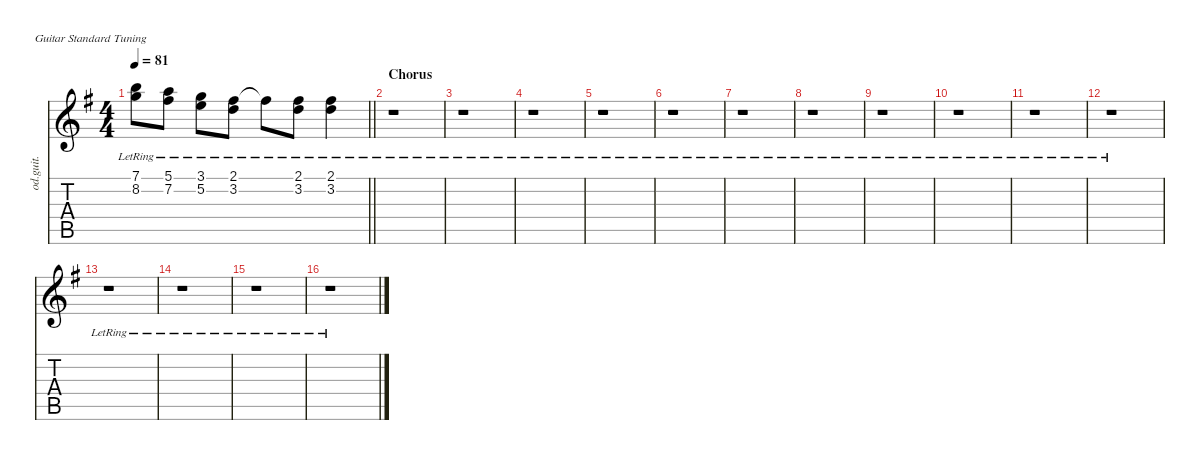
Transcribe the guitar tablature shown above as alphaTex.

\defaultSystemsLayout 4
\hideDynamics
\bracketExtendMode nobrackets
\track ("Guitar lead" "od.guit.") {instrument overdrivenguitar}
\staff {score tabs}
\tuning (E4 B3 G3 D3 A2 E2)
\ts (4 4)
\beaming (8 2 2 2 2)
\tempo 81
\clef g2
\barLineRight lightlight
\ks eminor
(7.1{lr acc forcenatural} 8.2{lr acc forcenatural}).8{dy mf instrument overdrivenguitar beam Down} (5.1{lr acc forcenatural} 7.2{lr acc #}).8{beam Down} (3.1{lr acc forcenatural} 5.2{lr acc forcenatural}).8{beam Down} (2.1{lr acc #} 3.2{lr acc forcenatural}).8{beam Down} 2.1{lr t acc #}.8{beam Down} (2.1{lr acc #} 3.2{lr acc forcenatural}).8{beam Down} (2.1{lr acc #} 3.2{lr acc forcenatural}).4{beam Down} |
\section ("" "Chorus")
r.1{beam Down} |
r.1{beam Down} |
r.1{beam Down} |
r.1{beam Down} |
r.1{beam Down} |
r.1{beam Down} |
r.1{beam Down} |
r.1{beam Down} |
r.1{beam Down} |
r.1{beam Down} |
r.1{beam Down} |
r.1{beam Down} |
r.1{beam Down} |
r.1{beam Down} |
r.1{beam Down}
